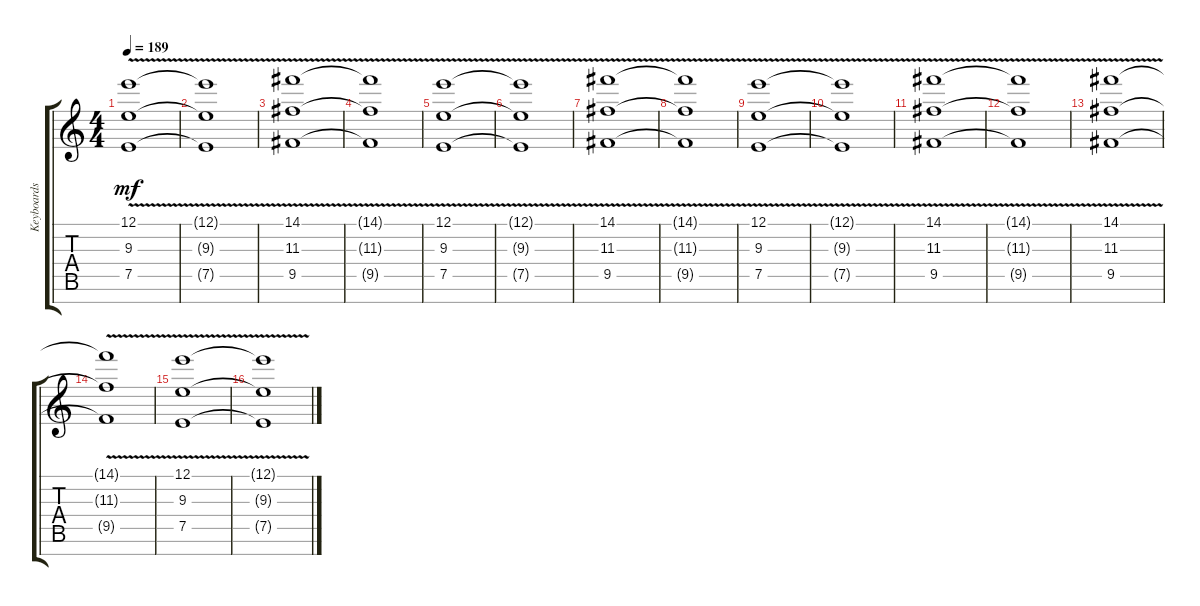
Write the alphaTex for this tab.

\track ("Keyboards" "Keyboards") {instrument electricguitarclean}
\staff {score tabs}
\tuning (E4 B3 G3 D3 A2 E2 B1) {hide}
\ts (4 4)
\tempo 189
\clef g2
\ks c
(12.1{v} 9.3{v} 7.5{v}).1{dy mf} |
(12.1{v t} 9.3{v t} 7.5{v t}).1 |
(14.1{v} 11.3{v} 9.5{v}).1 |
(14.1{v t} 11.3{v t} 9.5{v t}).1 |
(12.1{v} 9.3{v} 7.5{v}).1 |
(12.1{v t} 9.3{v t} 7.5{v t}).1 |
(14.1{v} 11.3{v} 9.5{v}).1 |
(14.1{v t} 11.3{v t} 9.5{v t}).1 |
(12.1{v} 9.3{v} 7.5{v}).1 |
(12.1{v t} 9.3{v t} 7.5{v t}).1 |
(14.1{v} 11.3{v} 9.5{v}).1 |
(14.1{v t} 11.3{v t} 9.5{v t}).1 |
(14.1{v} 11.3{v} 9.5{v}).1 |
(14.1{v t} 11.3{v t} 9.5{v t}).1 |
(12.1{v} 9.3{v} 7.5{v}).1 |
(12.1{v t} 9.3{v t} 7.5{v t}).1
